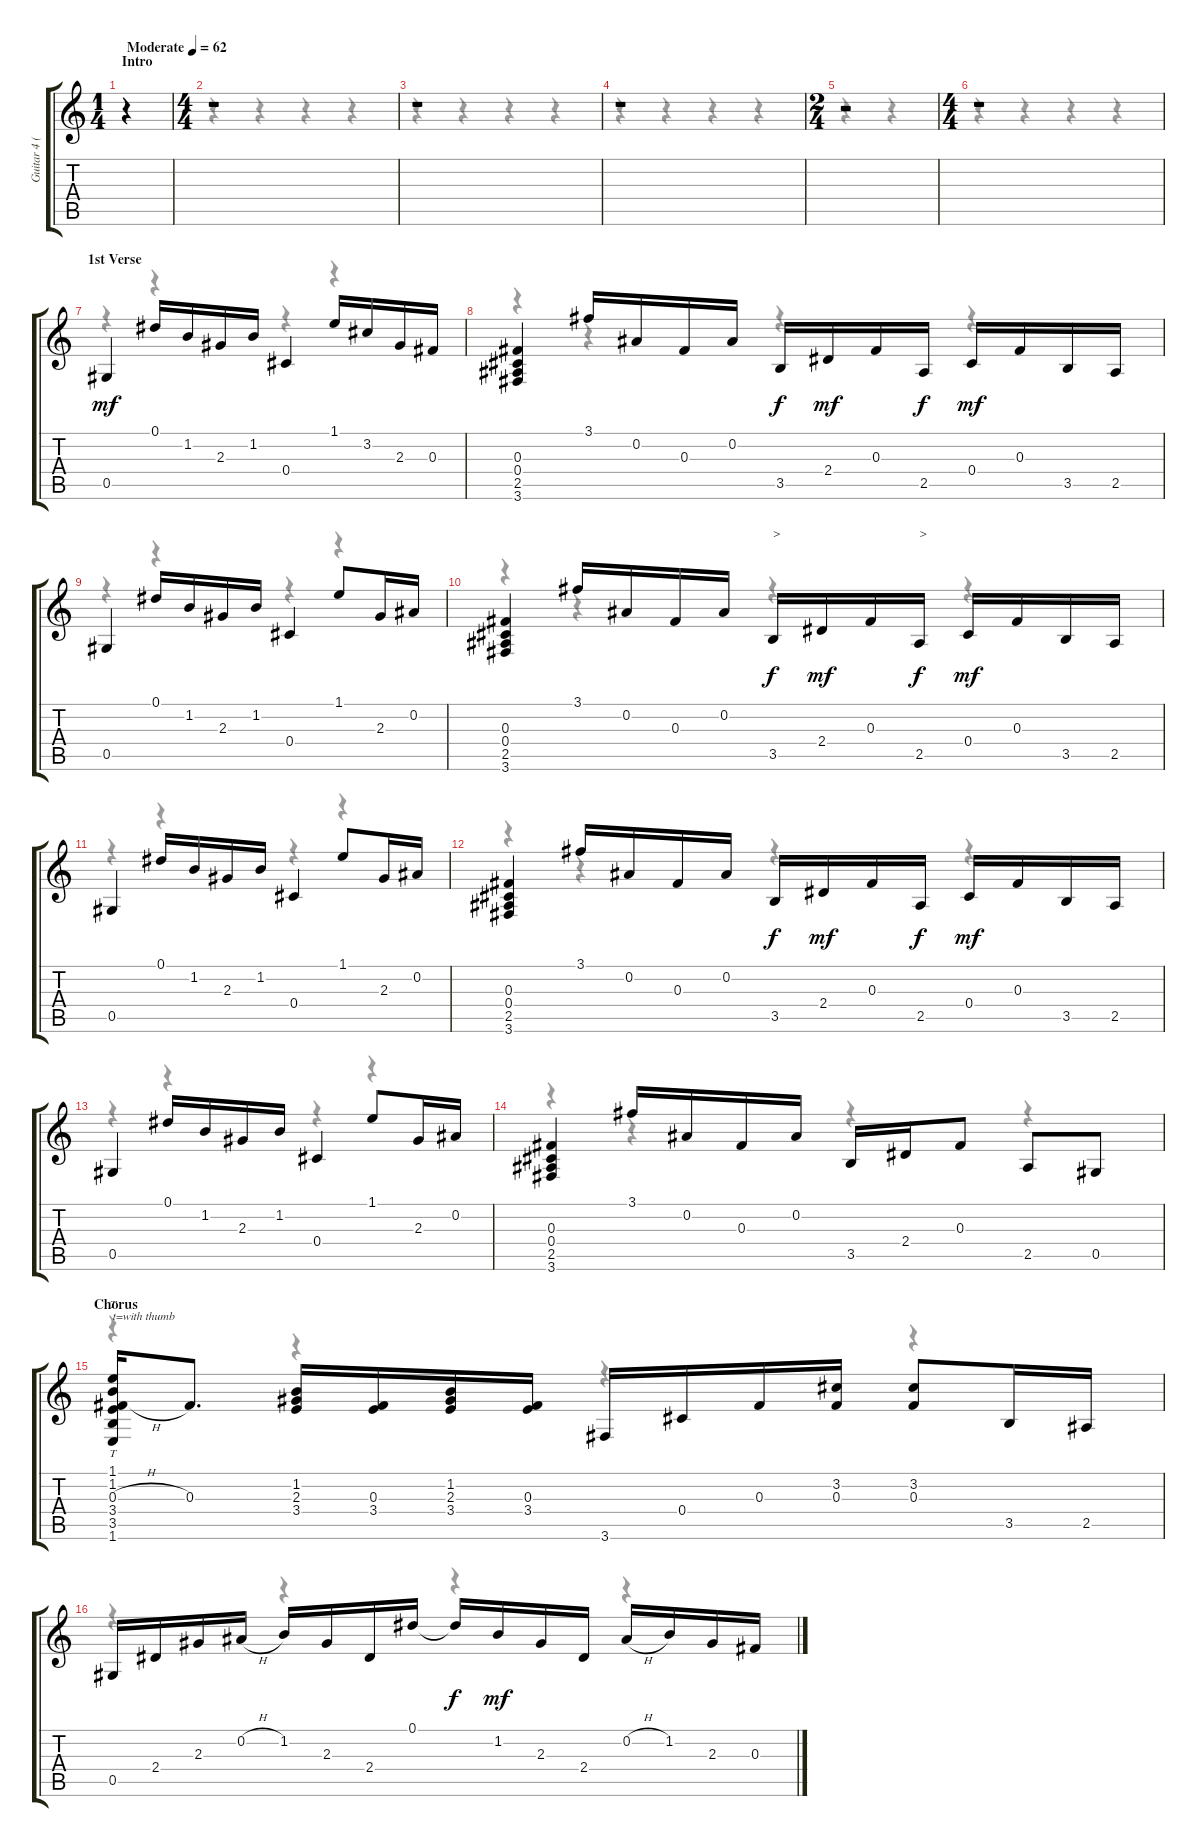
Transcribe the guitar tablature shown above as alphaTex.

\track ("Guitar 4 (Slash)" "Guitar 4 (") {instrument electricguitarclean}
\staff {score tabs}
\tuning (Eb4 Bb3 Gb3 Db3 Ab2 Eb2) {hide}
\voice
\ts (1 4)
\section ("" "Intro")
\tempo (62 "Moderate")
\clef g2
\ks c
r.4{dy mf instrument electricguitarclean} |
\ts (4 4)
r.1 |
r.1 |
r.1 |
\ts (2 4)
r.2 |
\ts (4 4)
r.1 |
\section ("" "1st Verse")
0.5.4 0.1.16 1.2.16 2.3.16 1.2.16 0.4.4 1.1.16 3.2.16 2.3.16 0.3.16 |
(0.3 0.4 2.5 3.6).4 3.1.16 0.2.16 0.3.16 0.2.16 3.5.16{dy f} 2.4.16{dy mf} 0.3.16 2.5.16{dy f} 0.4.16{dy mf} 0.3.16 3.5.16 2.5.16 |
0.5.4 0.1.16 1.2.16 2.3.16 1.2.16 0.4.4 1.1.8 2.3.16 0.2.16 |
(0.3 0.4 2.5 3.6).4 3.1.16 0.2.16 0.3.16 0.2.16 3.5.16{txt ">" dy f} 2.4.16{dy mf} 0.3.16 2.5.16{txt ">" dy f} 0.4.16{dy mf} 0.3.16 3.5.16 2.5.16 |
0.5.4 0.1.16 1.2.16 2.3.16 1.2.16 0.4.4 1.1.8 2.3.16 0.2.16 |
(0.3 0.4 2.5 3.6).4 3.1.16 0.2.16 0.3.16 0.2.16 3.5.16{dy f} 2.4.16{dy mf} 0.3.16 2.5.16{dy f} 0.4.16{dy mf} 0.3.16 3.5.16 2.5.16 |
0.5.4 0.1.16 1.2.16 2.3.16 1.2.16 0.4.4 1.1.8 2.3.16 0.2.16 |
(0.3 0.4 2.5 3.6).4 3.1.16 0.2.16 0.3.16 0.2.16 3.5.16 2.4.16 0.3.8 2.5.8 0.5.8 |
\section ("" "Chorus")
(1.1 1.2 0.3{h} 3.4 3.5 1.6).16{tt txt "t=with thumb"} 0.3.8{d} (1.2 2.3 3.4).16 (0.3 3.4).16 (1.2 2.3 3.4).16 (0.3 3.4).16 3.6.16 0.4.16 0.3.16 (3.2 0.3).16 (3.2 0.3).8 3.5.16 2.5.16 |
0.5.16 2.4.16 2.3.16 0.2{h}.16 1.2.16 2.3.16 2.4.16 0.1.16 0.1{t}.16{dy f} 1.2.16{dy mf} 2.3.16 2.4.16 0.2{h}.16 1.2.16 2.3.16 0.3.16
\voice
\clef g2
\ottava regular
\simile none
\ks c
r.4{dy f} |
r.4 r.4 r.4 r.4 |
r.4 r.4 r.4 r.4 |
r.4 r.4 r.4 r.4 |
r.4 r.4 |
r.4 r.4 r.4 r.4 |
r.4 r.4 r.4 r.4 |
r.4 r.4 r.4 r.4 |
r.4 r.4 r.4 r.4 |
r.4 r.4 r.4 r.4 |
r.4 r.4 r.4 r.4 |
r.4 r.4 r.4 r.4 |
r.4 r.4 r.4 r.4 |
r.4 r.4 r.4 r.4 |
r.4 r.4 r.4 r.4 |
r.4 r.4 r.4 r.4
